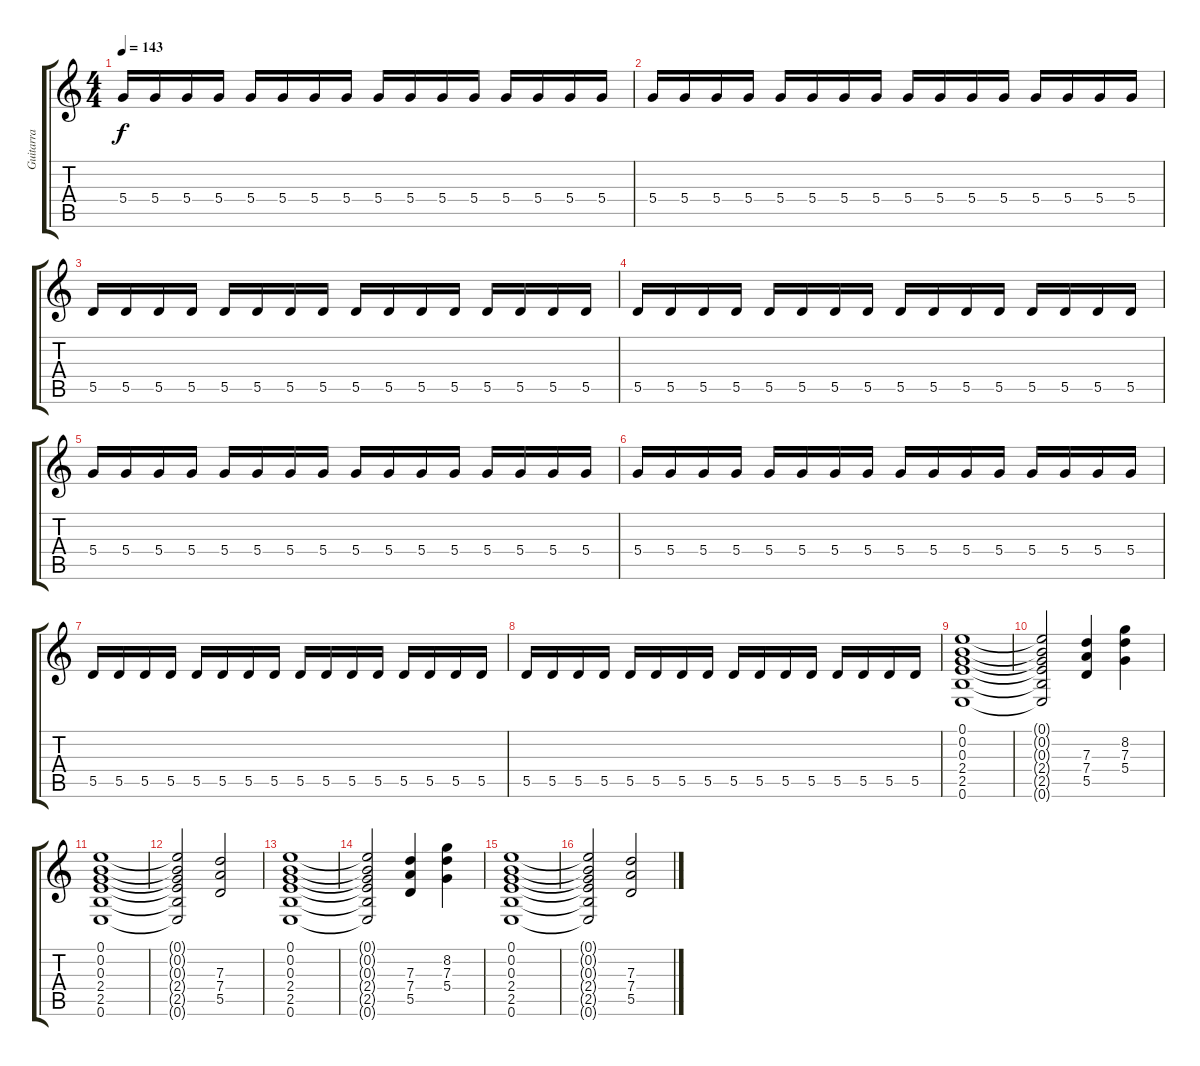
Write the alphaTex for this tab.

\track ("Guitarra" "Guitarra") {instrument distortionguitar}
\staff {score tabs}
\tuning (E4 B3 G3 D3 A2 E2) {hide}
\ts (4 4)
\tempo 143
\clef g2
\ks c
5.4.16{dy f} 5.4.16 5.4.16 5.4.16 5.4.16 5.4.16 5.4.16 5.4.16 5.4.16 5.4.16 5.4.16 5.4.16 5.4.16 5.4.16 5.4.16 5.4.16 |
5.4.16 5.4.16 5.4.16 5.4.16 5.4.16 5.4.16 5.4.16 5.4.16 5.4.16 5.4.16 5.4.16 5.4.16 5.4.16 5.4.16 5.4.16 5.4.16 |
5.5.16 5.5.16 5.5.16 5.5.16 5.5.16 5.5.16 5.5.16 5.5.16 5.5.16 5.5.16 5.5.16 5.5.16 5.5.16 5.5.16 5.5.16 5.5.16 |
5.5.16 5.5.16 5.5.16 5.5.16 5.5.16 5.5.16 5.5.16 5.5.16 5.5.16 5.5.16 5.5.16 5.5.16 5.5.16 5.5.16 5.5.16 5.5.16 |
5.4.16 5.4.16 5.4.16 5.4.16 5.4.16 5.4.16 5.4.16 5.4.16 5.4.16 5.4.16 5.4.16 5.4.16 5.4.16 5.4.16 5.4.16 5.4.16 |
5.4.16 5.4.16 5.4.16 5.4.16 5.4.16 5.4.16 5.4.16 5.4.16 5.4.16 5.4.16 5.4.16 5.4.16 5.4.16 5.4.16 5.4.16 5.4.16 |
5.5.16 5.5.16 5.5.16 5.5.16 5.5.16 5.5.16 5.5.16 5.5.16 5.5.16 5.5.16 5.5.16 5.5.16 5.5.16 5.5.16 5.5.16 5.5.16 |
5.5.16 5.5.16 5.5.16 5.5.16 5.5.16 5.5.16 5.5.16 5.5.16 5.5.16 5.5.16 5.5.16 5.5.16 5.5.16 5.5.16 5.5.16 5.5.16 |
(0.1 0.2 0.3 2.4 2.5 0.6).1 |
(0.1{t} 0.2{t} 0.3{t} 2.4{t} 2.5{t} 0.6{t}).2 (7.3 7.4 5.5).4 (8.2 7.3 5.4).4 |
(0.1 0.2 0.3 2.4 2.5 0.6).1 |
(0.1{t} 0.2{t} 0.3{t} 2.4{t} 2.5{t} 0.6{t}).2 (7.3 7.4 5.5).2 |
(0.1 0.2 0.3 2.4 2.5 0.6).1 |
(0.1{t} 0.2{t} 0.3{t} 2.4{t} 2.5{t} 0.6{t}).2 (7.3 7.4 5.5).4 (8.2 7.3 5.4).4 |
(0.1 0.2 0.3 2.4 2.5 0.6).1 |
(0.1{t} 0.2{t} 0.3{t} 2.4{t} 2.5{t} 0.6{t}).2 (7.3 7.4 5.5).2
